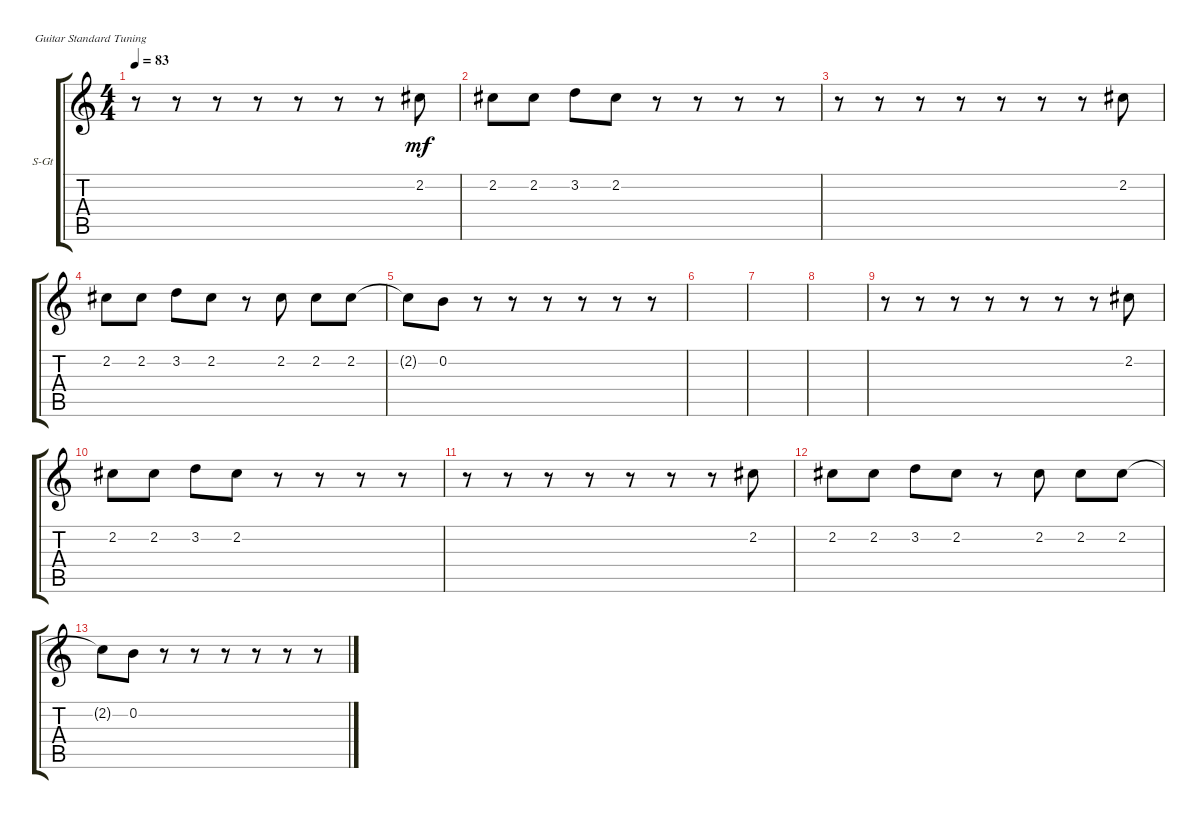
\defaultSystemsLayout 4
\bracketExtendMode groupsimilarinstruments
\firstSystemTrackNameOrientation horizontal
\otherSystemsTrackNameOrientation horizontal
\track ("Backing Voc 2" "S-Gt") {instrument acousticguitarsteel}
\staff {score tabs}
\tuning (E4 B3 G3 D3 A2 E2)
\ts (4 4)
\tempo 83
\clef g2
\scale
0.333333
\ks c
r.8{dy mf} r.8 r.8 r.8 r.8 r.8 r.8 2.2.8 |
\scale
0.333333 2.2.8 2.2.8 3.2.8 2.2.8 r.8 r.8 r.8 r.8 |
\scale
0.333333 r.8 r.8 r.8 r.8 r.8 r.8 r.8 2.2.8 |
\scale
0.333333 2.2.8 2.2.8 3.2.8 2.2.8 r.8 2.2.8 2.2.8 2.2.8 |
\scale
0.333333 2.2{t}.8 0.2.8 r.8 r.8 r.8 r.8 r.8 r.8 |
\scale
0.333333 |
\scale
0.333333 |
\scale
0.333333 |
\scale
0.333333 r.8 r.8 r.8 r.8 r.8 r.8 r.8 2.2.8 |
\scale
0.333333 2.2.8 2.2.8 3.2.8 2.2.8 r.8 r.8 r.8 r.8 |
\scale
0.333333 r.8 r.8 r.8 r.8 r.8 r.8 r.8 2.2.8 |
\scale
0.333333 2.2.8 2.2.8 3.2.8 2.2.8 r.8 2.2.8 2.2.8 2.2.8 |
\scale
0.333333 2.2{t}.8 0.2.8 r.8 r.8 r.8 r.8 r.8 r.8 |
\scale
0.333333 |
\scale
0.333333 |
\scale
0.333333
